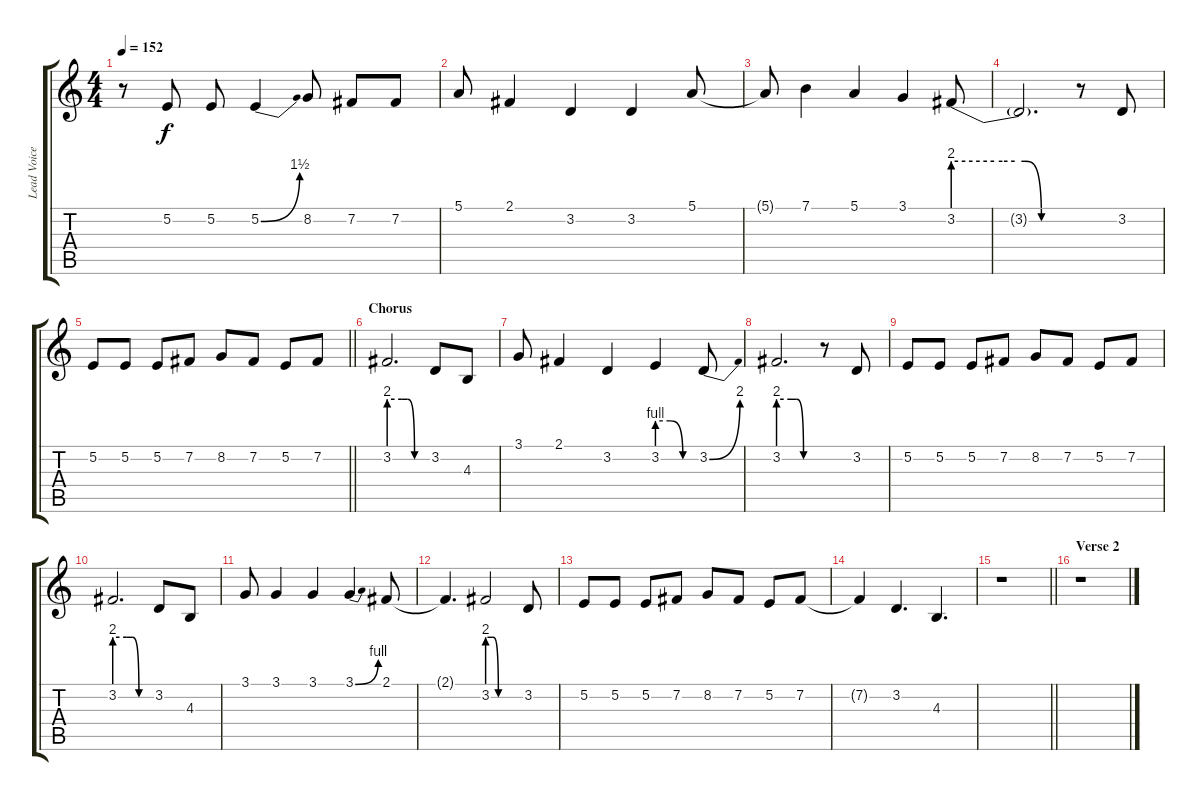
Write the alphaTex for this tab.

\track ("Lead Voice" "Lead Voice") {instrument oboe}
\staff {score tabs}
\tuning (E4 B3 G3 D3 A2 E2) {hide}
\ts (4 4)
\tempo 152
\clef g2
\ks c
r.8{dy f} 5.2.8 5.2.8 5.2{be (bend 0 0 60 6)}.4 8.2.8 7.2.8 7.2.8 |
5.1.8 2.1.4 3.2.4 3.2.4 5.1.8 |
5.1{t}.8 7.1.4 5.1.4 3.1.4 3.2{be (custom 0 8 20 8 24 8 30 8 35 8 43 0 60 0)}.8 |
3.2{t}.2{d} r.8 3.2.8 |
\barLineRight lightlight
5.2.8 5.2.8 5.2.8 7.2.8 8.2.8 7.2.8 5.2.8 7.2.8 |
\section ("" "Chorus")
3.2{be (custom 0 8 20 8 29 8 40 0 60 0)}.2{d} 3.2.8 4.3.8 |
3.1.8 2.1.4 3.2.4 3.2{be (custom 0 4 20 4 40 0 60 0)}.4 3.2{be (bend 0 0 60 8)}.8 |
3.2{be (custom 0 8 20 8 29 8 40 0 60 0)}.2{d} r.8 3.2.8 |
5.2.8 5.2.8 5.2.8 7.2.8 8.2.8 7.2.8 5.2.8 7.2.8 |
3.2{be (custom 0 8 20 8 29 8 40 0 60 0)}.2{d} 3.2.8 4.3.8 |
3.1.8 3.1.4 3.1.4 3.1{be (bend 0 0 60 4)}.4 2.1.8 |
2.1{t}.4{d} 3.2{be (custom 0 8 10 8 20 0 30 0 40 0 60 0)}.2 3.2.8 |
5.2.8 5.2.8 5.2.8 7.2.8 8.2.8 7.2.8 5.2.8 7.2.8 |
7.2{t}.4 3.2.4{d} 4.3.4{d} |
\barLineRight lightlight
r.1 |
\section ("" "Verse 2")
r.1
